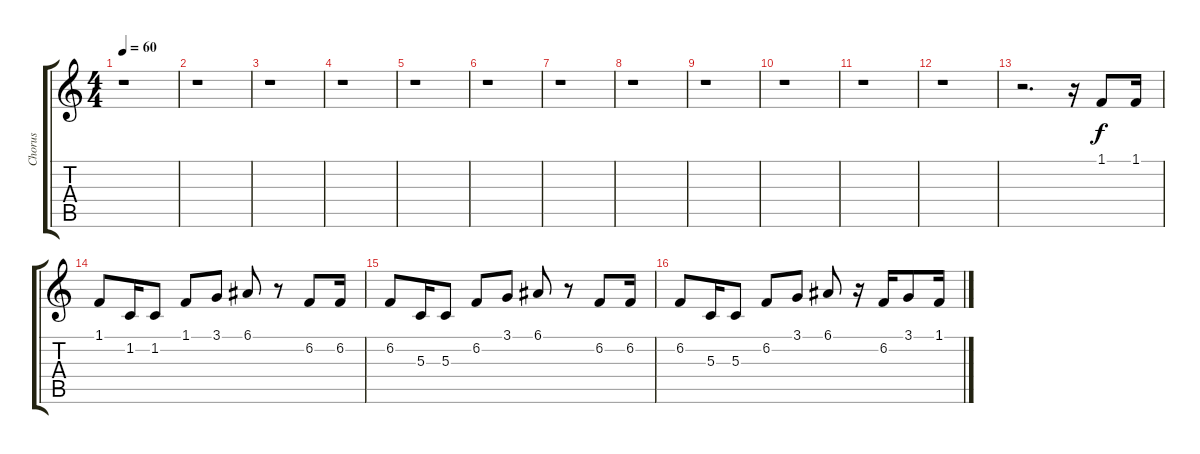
\track ("Chorus" "Chorus") {instrument vibraphone}
\staff {score tabs}
\tuning (E4 B3 G3 D3 A2 E2) {hide}
\ts (4 4)
\tempo 60
\clef g2
\ks c
r.1{dy f} |
r.1 |
r.1 |
r.1 |
r.1 |
r.1 |
r.1 |
r.1 |
r.1 |
r.1 |
r.1 |
r.1 |
r.2{d} r.16 1.1.8 1.1.16 |
1.1.8 1.2.16 1.2.8 1.1.8 3.1.8 6.1.8 r.8 6.2.8 6.2.16 |
6.2.8 5.3.16 5.3.8 6.2.8 3.1.8 6.1.8 r.8 6.2.8 6.2.16 |
6.2.8 5.3.16 5.3.8 6.2.8 3.1.8 6.1.8 r.16 6.2.16 3.1.8 1.1.16
